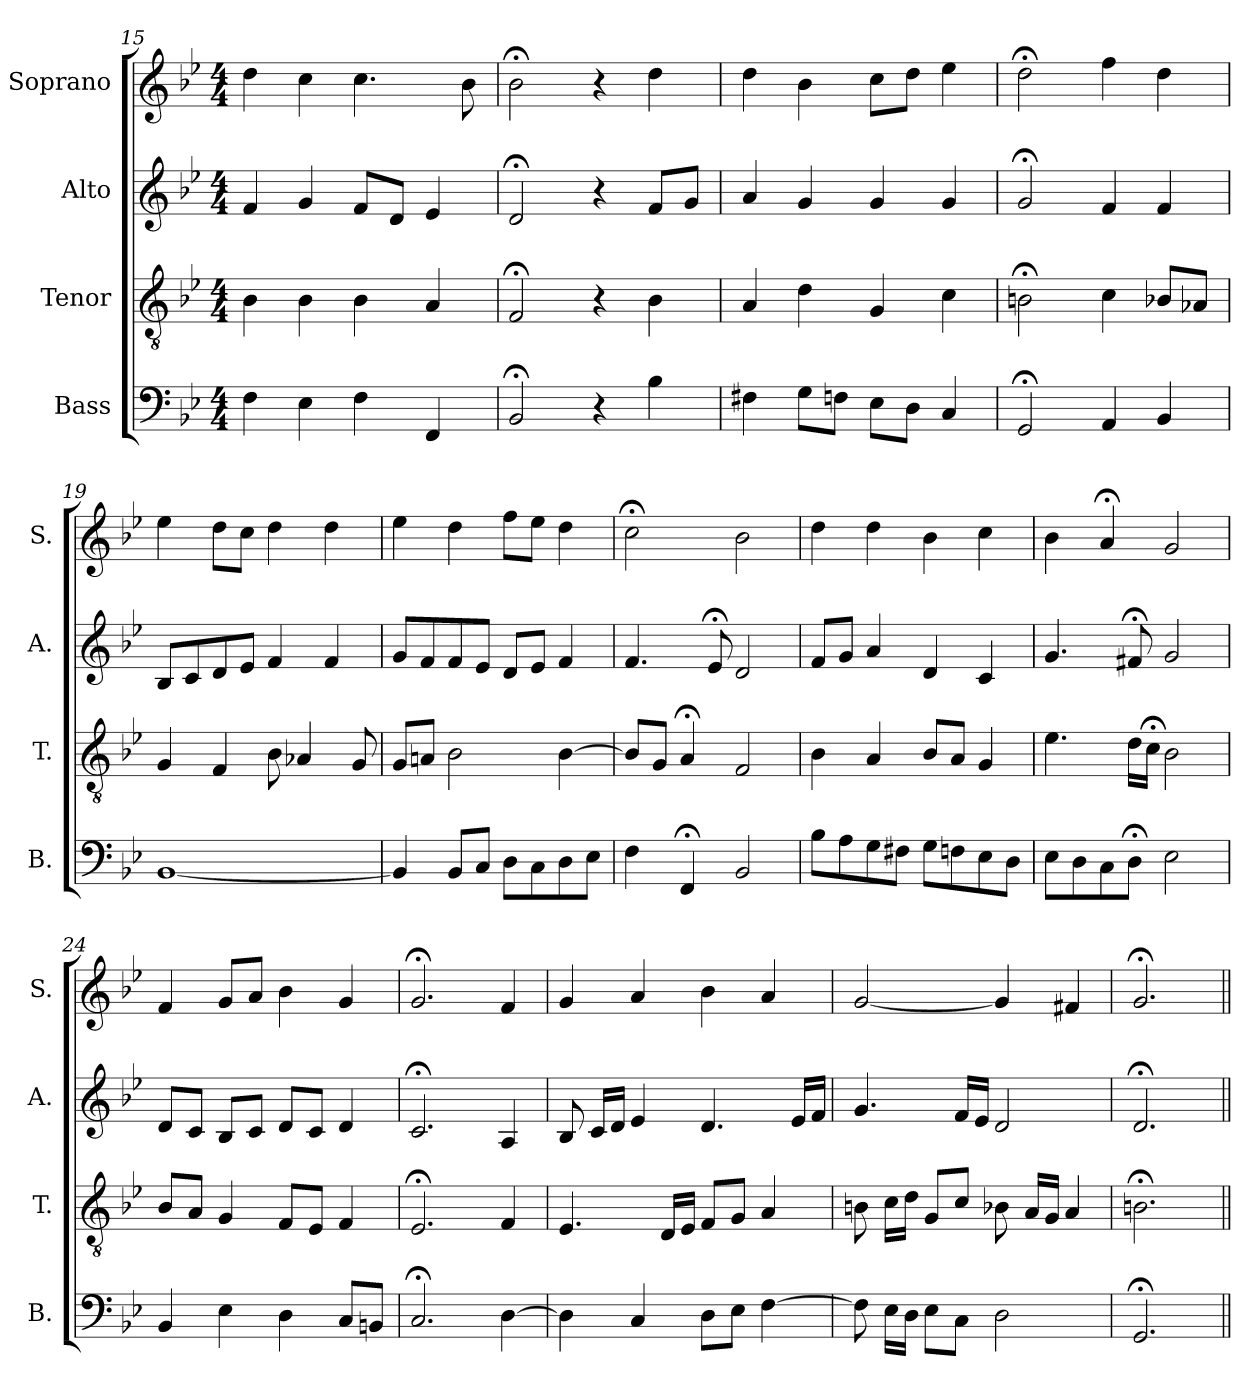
**kern	**kern	**kern	**kern
*part4	*part3	*part2	*part1
*staff4	*staff3	*staff2	*staff1
*I"Bass	*I"Tenor	*I"Alto	*I"Soprano
*I'B.	*I'T.	*I'A.	*I'S.
!!LO:LB:g=z
*clefF4	*clefGv2	*clefG2	*clefG2
*	*ITrd7c12	*	*
*k[b-e-]	*k[b-e-]	*k[b-e-]	*k[b-e-]
*B-:	*B-:	*B-:	*B-:
*M4/4	*M4/4	*M4/4	*M4/4
=15	=15	=15	=15
4F\	4BB-\	4f/	4dd\
4E-\	4BB-\	4g/	4cc\
4F\	4BB-\	8f/L	4.cc\
.	.	8d/J	.
4FF/	4AA/	4e-/	.
.	.	.	8b-\
=16	=16	=16	=16
2BB-;</	2FF;</	2d;</	2b-;<\
4r	4r	4r	4r
4B-\	4BB-\	8f/L	4dd\
.	.	8g/J	.
=17	=17	=17	=17
4F#X\	4AA/	4a/	4dd\
8G\L	4D\	4g/	4b-\
8Fn\J	.	.	.
8E-\L	4GG/	4g/	8cc\L
8D\J	.	.	8dd\J
4C/	4C\	4g/	4ee-\
=18	=18	=18	=18
2GG;</	2BBn;<\	2g;</	2dd;<\
4AA/	4C\	4f/	4ff\
4BB-/	8BB-X/L	4f/	4dd\
.	8AA-X/J	.	.
=19	=19	=19	=19
[1BB-/	4GG/	8B-/L	4ee-\
.	.	8c/	.
.	4FF/	8d/	8dd\L
.	.	8e-/J	8cc\J
.	8BB-\	4f/	4dd\
.	4AA-X/	.	.
.	.	4f/	4dd\
.	8GG/	.	.
!!LO:LB:g=z
=20	=20	=20	=20
4BB-/]	8GG/L	8g/L	4ee-\
.	8AAn/J	8f/	.
8BB-/L	2BB-\	8f/	4dd\
8C/J	.	8e-/J	.
8D\L	.	8d/L	8ff\L
8C\	.	8e-/J	8ee-\J
8D\	[4BB-\	4f/	4dd\
8E-\J	.	.	.
=21	=21	=21	=21
4F\	8BB-/L]	4.f/	2cc;<\
.	8GG/J	.	.
4FF;</	4AA;</	.	.
.	.	8e-;</	.
2BB-/	2FF/	2d/	2b-\
=22	=22	=22	=22
8B-\L	4BB-\	8f/L	4dd\
8A\	.	8g/J	.
8G\	4AA/	4a/	4dd\
8F#X\J	.	.	.
8G\L	8BB-/L	4d/	4b-\
8Fn\	8AA/J	.	.
8E-\	4GG/	4c/	4cc\
8D\J	.	.	.
=23	=23	=23	=23
8E-\L	4.E-\	4.g/	4b-\
8D\	.	.	.
8C\	.	.	4a;</
8D;<\J	16D\LL	8f#X;</	.
.	16C;<\JJ	.	.
2E-\	2BB-\	2g/	2g/
!!LO:PB:g=z
=24	=24	=24	=24
4BB-/	8BB-/L	8d/L	4f/
.	8AA/J	8c/J	.
4E-\	4GG/	8B-/L	8g/L
.	.	8c/J	8a/J
4D\	8FF/L	8d/L	4b-\
.	8EE-/J	8c/J	.
8C/L	4FF/	4d/	4g/
8BBn/J	.	.	.
=25	=25	=25	=25
2.C;</	2.EE-;</	2.c;</	2.g;</
[4D\	4FF/	4A/	4f/
=26	=26	=26	=26
4D\]	4.EE-/	8B-/	4g/
.	.	16c/LL	.
.	.	16d/JJ	.
4C/	.	4e-/	4a/
.	16DD/LL	.	.
.	16EE-/JJ	.	.
8D\L	8FF/L	4.d/	4b-\
8E-\J	8GG/J	.	.
[4F\	4AA/	.	4a/
.	.	16e-/LL	.
.	.	16f/JJ	.
=27	=27	=27	=27
8F\]	8BBn\	4.g/	[2g/
16E-\LL	16C\LL	.	.
16D\JJ	16D\JJ	.	.
8E-\L	8GG/L	.	.
8C\J	8C/J	16f/LL	.
.	.	16e-/JJ	.
2D\	8BB-X\	2d/	4g/]
.	16AA/LL	.	.
.	16GG/JJ	.	.
.	4AA/	.	4f#X/
=28	=28	=28	=28
2.GG;</	2.BBn;<\	2.d;</	2.g;</
=||	=||	=||	=||
*-	*-	*-	*-
